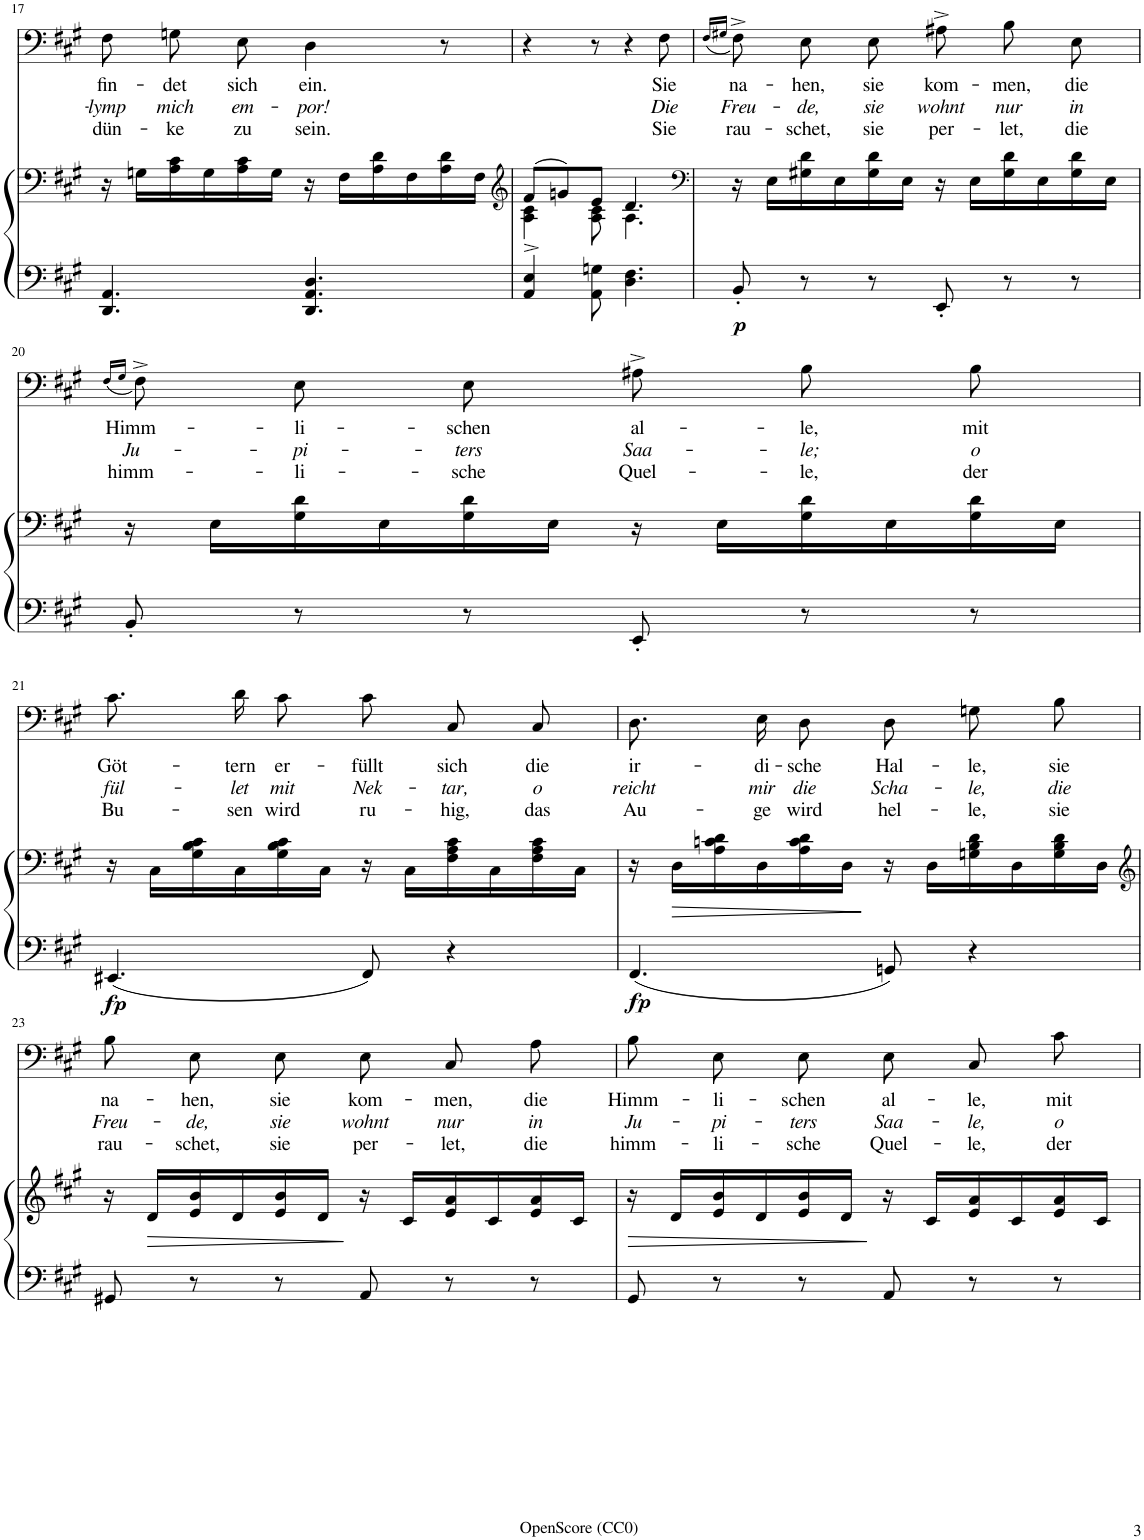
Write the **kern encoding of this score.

**kern	**kern	**dynam	**kern	**text	**text	**text
*part2	*part2	*part2	*part1	*part1	*part1	*part1
*staff3	*staff2	*staff2/3	*staff1	*staff1	*staff1	*staff1
*I"Pianoforte	*	*	*I"Singstimme	*	*	*
*I'Pno	*	*	*	*	*	*
!!LO:PB:g=z
*clefF4	*clefF4	*	*clefF4	*	*	*
*k[f#c#g#]	*k[f#c#g#]	*	*k[f#c#g#]	*	*	*
*M6/8	*M6/8	*	*M6/8	*	*	*
=17	=17	=17	=17	=17	=17	=17
!	!	!	!	!LO:LY:b	!LO:LY:b	!LO:LY:b
4.DD/ 4.AA/	16r	.	8F#\	fin-	-lymp	dün-
.	16Gn\LL	.	.	.	.	.
!	!	!	!	!LO:LY:b	!LO:LY:b	!LO:LY:b
.	16A\ 16c#\	.	8Gn\	-det	mich	-ke
.	16G\	.	.	.	.	.
!	!	!	!	!LO:LY:b	!LO:LY:b	!LO:LY:b
.	16A\ 16c#\	.	8E\	sich	em-	zu
.	16G\JJ	.	.	.	.	.
!	!	!	!	!LO:LY:b	!LO:LY:b	!LO:LY:b
4.DD/ 4.AA/ 4.D/	16r	.	4D\	ein.	-por!	sein.
.	16F#\LL	.	.	.	.	.
.	16A\ 16d\	.	.	.	.	.
.	16F#\	.	.	.	.	.
.	16A\ 16d\	.	8r	.	.	.
.	16F#\JJ	.	.	.	.	.
=18	=18	=18	=18	=18	=18	=18
*	*clefG2	*	*	*	*	*
*	*^	*	*	*	*	*
4AA/^> 4E/^>	(8f#/L	4A\ 4c#\	.	4r	.	.	.
.	8gn/)	.	.	.	.	.	.
8AA\ 8Gn\	8e/J	8A\ 8c#\	.	8r	.	.	.
4.D\ 4.F#\	4.d/	4.A\	.	4r	.	.	.
!	!	!	!	!	!LO:LY:b	!LO:LY:b	!LO:LY:b
.	.	.	.	8F#\	Sie	Die	Sie
*	*v	*v	*	*	*	*	*
=19	=19	=19	=19	=19	=19	=19
*	*clefF4	*	*	*	*	*
.	.	.	(16qF#/LL	.	.	.
.	.	.	16qG#X/JJ	.	.	.
!	!	!LO:DY:b=2	!	!LO:LY:b	!LO:LY:b	!LO:LY:b
8BB'/	16r	p	8F#^\)	na-	Freu-	rau-
.	16E\LL	.	.	.	.	.
!	!	!	!	!LO:LY:b	!LO:LY:b	!LO:LY:b
8r	16G#X\ 16d\	.	8E\	-hen,	-de,	-schet,
.	16E\	.	.	.	.	.
!	!	!	!	!LO:LY:b	!LO:LY:b	!LO:LY:b
8r	16G#\ 16d\	.	8E\	sie	sie	sie
.	16E\JJ	.	.	.	.	.
!	!	!	!	!LO:LY:b	!LO:LY:b	!LO:LY:b
8EE'/	16r	.	8A#X^\	kom-	wohnt	per-
.	16E\LL	.	.	.	.	.
!	!	!	!	!LO:LY:b	!LO:LY:b	!LO:LY:b
8r	16G#\ 16d\	.	8B\	-men,	nur	-let,
.	16E\	.	.	.	.	.
!	!	!	!	!LO:LY:b	!LO:LY:b	!LO:LY:b
8r	16G#\ 16d\	.	8E\	die	in	die
.	16E\JJ	.	.	.	.	.
!!LO:LB:g=z
=20	=20	=20	=20	=20	=20	=20
.	.	.	(16qF#/LL	.	.	.
.	.	.	16qG#/JJ	.	.	.
!	!	!	!	!LO:LY:b	!LO:LY:b	!LO:LY:b
8BB'/	16r	.	8F#^\)	Himm-	Ju-	himm-
.	16E\LL	.	.	.	.	.
!	!	!	!	!LO:LY:b	!LO:LY:b	!LO:LY:b
8r	16G#\ 16d\	.	8E\	-li-	-pi-	-li-
.	16E\	.	.	.	.	.
!	!	!	!	!LO:LY:b	!LO:LY:b	!LO:LY:b
8r	16G#\ 16d\	.	8E\	-schen	-ters	-sche
.	16E\JJ	.	.	.	.	.
!	!	!	!	!LO:LY:b	!LO:LY:b	!LO:LY:b
8EE'/	16r	.	8A#X^>\	al-	Saa-	Quel-
.	16E\LL	.	.	.	.	.
!	!	!	!	!LO:LY:b	!LO:LY:b	!LO:LY:b
8r	16G#\ 16d\	.	8B\	-le,	-le;	-le,
.	16E\	.	.	.	.	.
!	!	!	!	!LO:LY:b	!LO:LY:b	!LO:LY:b
8r	16G#\ 16d\	.	8B\	mit	o	der
.	16E\JJ	.	.	.	.	.
!!LO:LB:g=z
=21	=21	=21	=21	=21	=21	=21
!	!	!LO:DY:b=2	!	!LO:LY:b	!LO:LY:b	!LO:LY:b
4.EE#X/	16r	fp	8.c#\	Göt-	fül-	Bu-
.	16C#\LL	.	.	.	.	.
.	16G#\ 16B\ 16c#\	.	.	.	.	.
!	!	!	!	!LO:LY:b	!LO:LY:b	!LO:LY:b
.	16C#\	.	16d\	-tern	-let	-sen
!	!	!	!	!LO:LY:b	!LO:LY:b	!LO:LY:b
.	16G#\ 16B\ 16c#\	.	8c#\	er-	mit	wird
.	16C#\JJ	.	.	.	.	.
!	!	!	!	!LO:LY:b	!LO:LY:b	!LO:LY:b
8FF#/	16r	.	8c#\	-füllt	Nek-	ru-
.	16C#\LL	.	.	.	.	.
!	!	!	!	!LO:LY:b	!LO:LY:b	!LO:LY:b
4r	16F#\ 16A\ 16c#\	.	8C#/	sich	-tar,	-hig,
.	16C#\	.	.	.	.	.
!	!	!	!	!LO:LY:b	!LO:LY:b	!LO:LY:b
.	16F#\ 16A\ 16c#\	.	8C#/	die	o	das
.	16C#\JJ	.	.	.	.	.
=22	=22	=22	=22	=22	=22	=22
!	!	!LO:DY:b=2	!	!LO:LY:b	!LO:LY:b	!LO:LY:b
4.FF#/	16r	fp	8.D\	ir-	reicht	Au-
!	!	!LO:HP:b	!	!	!	!
.	16D\LL	>	.	.	.	.
.	16A\ 16cn\ 16d\	.	.	.	.	.
!	!	!	!	!LO:LY:b	!LO:LY:b	!LO:LY:b
.	16D\	.	16E\	-di-	mir	-ge
!	!	!	!	!LO:LY:b	!LO:LY:b	!LO:LY:b
.	16A\ 16c\ 16d\	.	8D\	-sche	die	wird
.	16D\JJ	.	.	.	.	.
!	!	!	!	!LO:LY:b	!LO:LY:b	!LO:LY:b
8GGn/	16r	]	8D\	Hal-	Scha-	hel-
.	16D\LL	.	.	.	.	.
!	!	!	!	!LO:LY:b	!LO:LY:b	!LO:LY:b
4r	16Gn\ 16B\ 16d\	.	8Gn\	-le,	-le,	-le,
.	16D\	.	.	.	.	.
!	!	!	!	!LO:LY:b	!LO:LY:b	!LO:LY:b
.	16G\ 16B\ 16d\	.	8B\	sie	die	sie
.	16D\JJ	.	.	.	.	.
!!LO:LB:g=z
=23	=23	=23	=23	=23	=23	=23
*	*clefG2	*	*	*	*	*
!	!	!	!	!LO:LY:b	!LO:LY:b	!LO:LY:b
8GG#X/	16r	.	8B\	na-	Freu-	rau-
!	!	!LO:HP:b	!	!	!	!
.	16d/LL	>	.	.	.	.
!	!	!	!	!LO:LY:b	!LO:LY:b	!LO:LY:b
8r	16e/ 16b/	.	8E\	-hen,	-de,	-schet,
.	16d/	.	.	.	.	.
!	!	!	!	!LO:LY:b	!LO:LY:b	!LO:LY:b
8r	16e/ 16b/	.	8E\	sie	sie	sie
.	16d/JJ	.	.	.	.	.
!	!	!	!	!LO:LY:b	!LO:LY:b	!LO:LY:b
8AA/	16r	]	8E\	kom-	wohnt	per-
.	16c#/LL	.	.	.	.	.
!	!	!	!	!LO:LY:b	!LO:LY:b	!LO:LY:b
8r	16e/ 16a/	.	8C#/	-men,	nur	-let,
.	16c#/	.	.	.	.	.
!	!	!	!	!LO:LY:b	!LO:LY:b	!LO:LY:b
8r	16e/ 16a/	.	8A\	die	in	die
.	16c#/JJ	.	.	.	.	.
=24	=24	=24	=24	=24	=24	=24
!	!	!LO:HP:b	!	!LO:LY:b	!LO:LY:b	!LO:LY:b
8GG#/	16r	>	8B\	Himm-	Ju-	himm-
.	16d/LL	.	.	.	.	.
!	!	!	!	!LO:LY:b	!LO:LY:b	!LO:LY:b
8r	16e/ 16b/	.	8E\	-li-	-pi-	-li-
.	16d/	.	.	.	.	.
!	!	!	!	!LO:LY:b	!LO:LY:b	!LO:LY:b
8r	16e/ 16b/	.	8E\	-schen	-ters	-sche
.	16d/JJ	.	.	.	.	.
!	!	!	!	!LO:LY:b	!LO:LY:b	!LO:LY:b
8AA/	16r	]	8E\	al-	Saa-	Quel-
.	16c#/LL	.	.	.	.	.
!	!	!	!	!LO:LY:b	!LO:LY:b	!LO:LY:b
8r	16e/ 16a/	.	8C#/	-le,	-le,	-le,
.	16c#/	.	.	.	.	.
!	!	!	!	!LO:LY:b	!LO:LY:b	!LO:LY:b
8r	16e/ 16a/	.	8c#\	mit	o	der
.	16c#/JJ	.	.	.	.	.
=	=	=	=	=	=	=
*-	*-	*-	*-	*-	*-	*-
